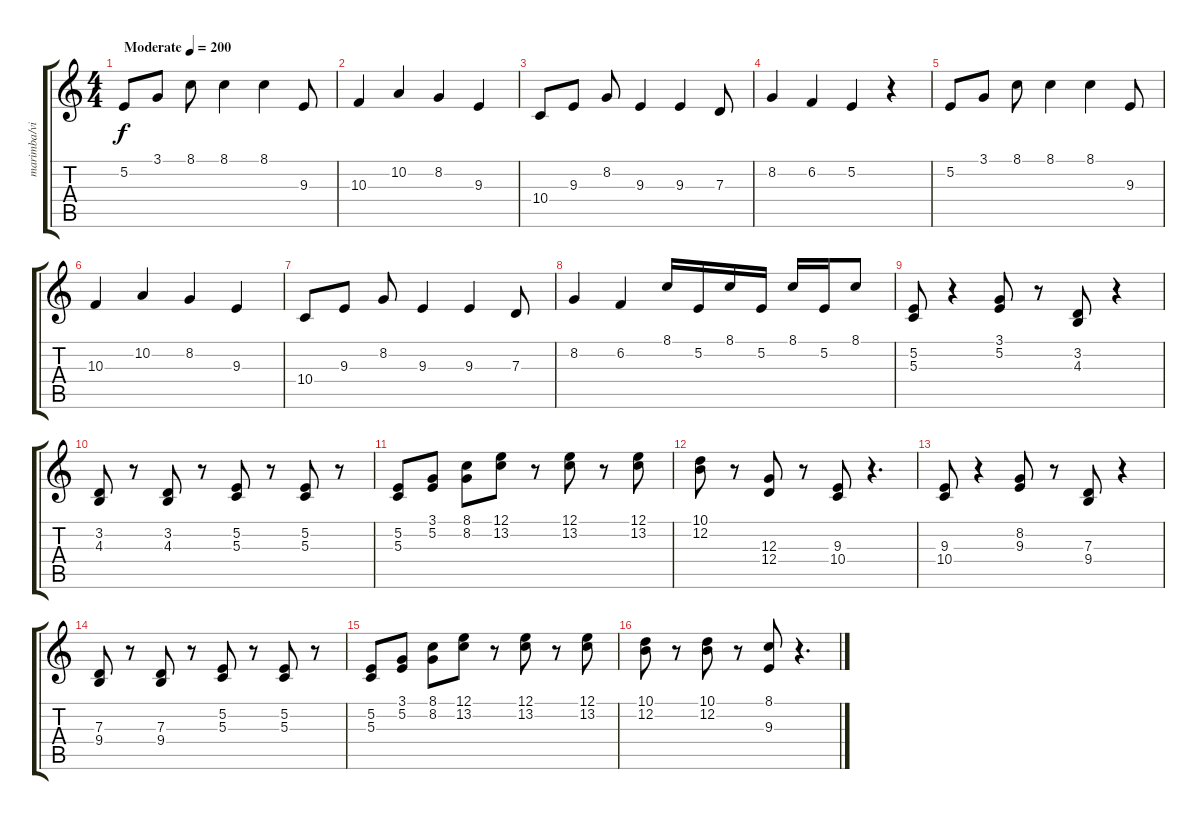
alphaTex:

\track ("marimba/vibe        " "marimba/vi") {instrument marimba}
\staff {score tabs}
\tuning (E4 B3 G3 D3 A2 E2) {hide}
\ts (4 4)
\tempo (200 "Moderate")
\clef g2
\ks c
5.2.8{dy f instrument marimba} 3.1.8 8.1.8 8.1.4 8.1.4 9.3.8 |
10.3.4 10.2.4 8.2.4 9.3.4 |
10.4.8 9.3.8 8.2.8 9.3.4 9.3.4 7.3.8 |
8.2.4 6.2.4 5.2.4 r.4 |
5.2.8 3.1.8 8.1.8 8.1.4 8.1.4 9.3.8 |
10.3.4 10.2.4 8.2.4 9.3.4 |
10.4.8 9.3.8 8.2.8 9.3.4 9.3.4 7.3.8 |
8.2.4 6.2.4 8.1.16 5.2.16 8.1.16 5.2.16 8.1.16 5.2.16 8.1.8 |
(5.2 5.3).8 r.4 (3.1 5.2).8 r.8 (3.2 4.3).8 r.4 |
(3.2 4.3).8 r.8 (3.2 4.3).8 r.8 (5.2 5.3).8 r.8 (5.2 5.3).8 r.8 |
(5.2 5.3).8 (3.1 5.2).8 (8.1 8.2).8 (12.1 13.2).8 r.8 (12.1 13.2).8 r.8 (12.1 13.2).8 |
(10.1 12.2).8 r.8 (12.3 12.4).8 r.8 (9.3 10.4).8 r.4{d} |
(9.3 10.4).8 r.4 (8.2 9.3).8 r.8 (7.3 9.4).8 r.4 |
(7.3 9.4).8 r.8 (7.3 9.4).8 r.8 (5.2 5.3).8 r.8 (5.2 5.3).8 r.8 |
(5.2 5.3).8 (3.1 5.2).8 (8.1 8.2).8 (12.1 13.2).8 r.8 (12.1 13.2).8 r.8 (12.1 13.2).8 |
(10.1 12.2).8 r.8 (10.1 12.2).8 r.8 (8.1 9.3).8 r.4{d}
